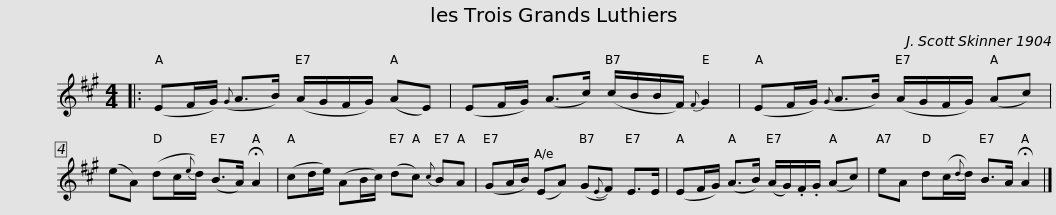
X:1
L:1/8
M:4/4
I:linebreak $
K:A
V:1 treble
V:1
|: (EF/G/)({G} A>B) (A/G/F/G/) (AE) | (EF/G/) (A>c) (c/B/B/F/){F} G2 | (EF/G/)({G} A>B) (A/G/F/G/) (Ac) |$ (eA) (dc/{e}d/) (B>A) !fermata!A2 | (cd/e/) (AB/c/) (dc){c} BA | %5
 (GA/B/) (EA) (G{E}F) E>E | (EF/G/) (A>B) (A/G/).F/.G/ (Ac) |$ eA d(c/{d}d/) B>A !fermata!A2 |] %8
